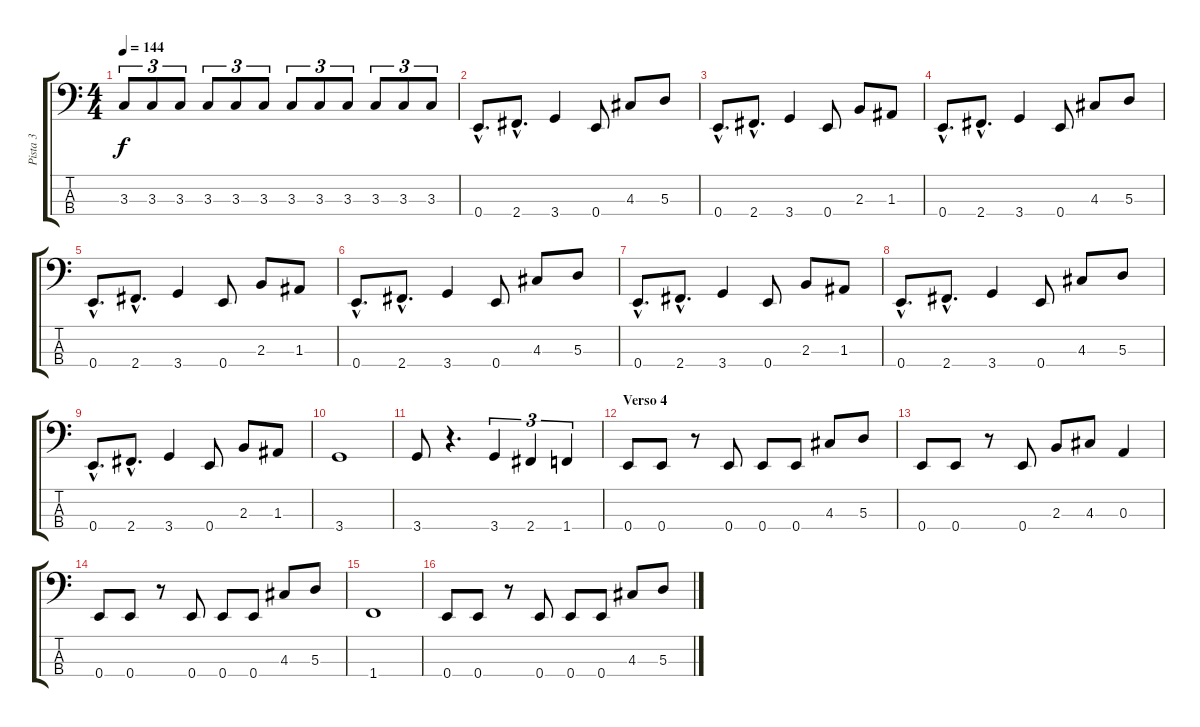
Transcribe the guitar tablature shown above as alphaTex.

\track ("Pista 3" "Pista 3") {instrument electricbassfinger}
\staff {score tabs}
\tuning (G2 D2 A1 E1) {hide}
\ts (4 4)
\tempo 144
\clef f4
\ks c
3.3.8{tu (3 2) dy f} 3.3.8{tu (3 2)} 3.3.8{tu (3 2)} 3.3.8{tu (3 2)} 3.3.8{tu (3 2)} 3.3.8{tu (3 2)} 3.3.8{tu (3 2)} 3.3.8{tu (3 2)} 3.3.8{tu (3 2)} 3.3.8{tu (3 2)} 3.3.8{tu (3 2)} 3.3.8{tu (3 2)} |
0.4{hac}.8{d} 2.4{hac}.8{d} 3.4.4 0.4.8 4.3.8 5.3.8 |
0.4{hac}.8{d} 2.4{hac}.8{d} 3.4.4 0.4.8 2.3.8 1.3.8 |
0.4{hac}.8{d} 2.4{hac}.8{d} 3.4.4 0.4.8 4.3.8 5.3.8 |
0.4{hac}.8{d} 2.4{hac}.8{d} 3.4.4 0.4.8 2.3.8 1.3.8 |
0.4{hac}.8{d} 2.4{hac}.8{d} 3.4.4 0.4.8 4.3.8 5.3.8 |
0.4{hac}.8{d} 2.4{hac}.8{d} 3.4.4 0.4.8 2.3.8 1.3.8 |
0.4{hac}.8{d} 2.4{hac}.8{d} 3.4.4 0.4.8 4.3.8 5.3.8 |
0.4{hac}.8{d} 2.4{hac}.8{d} 3.4.4 0.4.8 2.3.8 1.3.8 |
3.4.1 |
3.4.8 r.4{d} 3.4.4{tu (3 2)} 2.4.4{tu (3 2)} 1.4.4{tu (3 2)} |
\section ("" "Verso 4")
0.4.8 0.4.8 r.8 0.4.8 0.4.8 0.4.8 4.3.8 5.3.8 |
0.4.8 0.4.8 r.8 0.4.8 2.3.8 4.3.8 0.3.4 |
0.4.8 0.4.8 r.8 0.4.8 0.4.8 0.4.8 4.3.8 5.3.8 |
1.4.1 |
0.4.8 0.4.8 r.8 0.4.8 0.4.8 0.4.8 4.3.8 5.3.8
